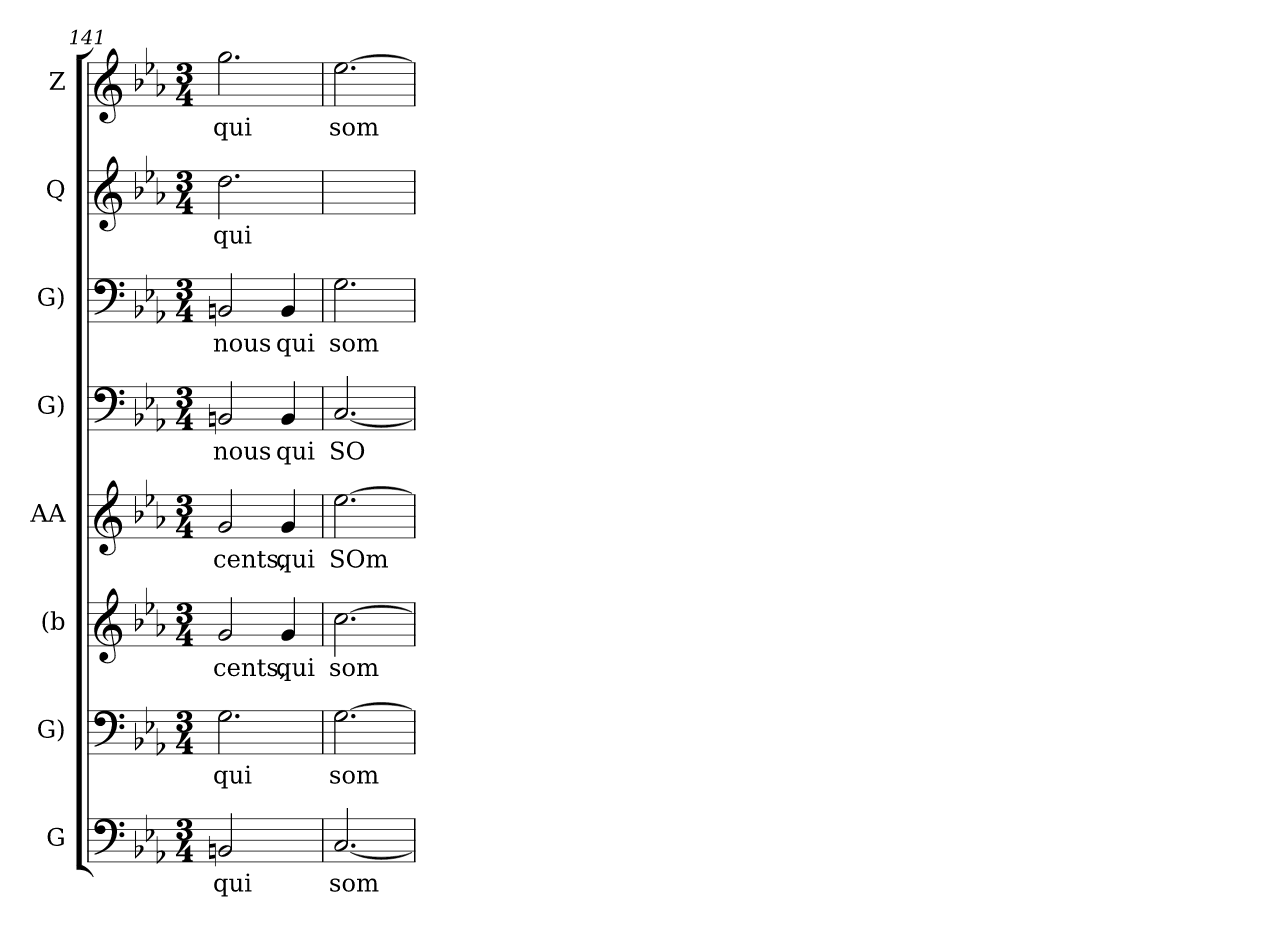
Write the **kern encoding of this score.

**kern	**text	**kern	**text	**kern	**text	**kern	**text	**kern	**text	**kern	**text	**kern	**text	**kern	**text
*part8	*part8	*part7	*part7	*part6	*part6	*part5	*part5	*part4	*part4	*part3	*part3	*part2	*part2	*part1	*part1
*staff8	*staff8	*staff7	*staff7	*staff6	*staff6	*staff5	*staff5	*staff4	*staff4	*staff3	*staff3	*staff2	*staff2	*staff1	*staff1
*I"G	*	*I"G)	*	*I"(b	*	*I"AA	*	*I"G)	*	*I"G)	*	*I"Q	*	*I"Z	*
*clefF4	*	*clefF4	*	*clefG2	*	*clefG2	*	*clefF4	*	*clefF4	*	*clefG2	*	*clefG2	*
*k[b-e-a-]	*	*k[b-e-a-]	*	*k[b-e-a-]	*	*k[b-e-a-]	*	*k[b-e-a-]	*	*k[b-e-a-]	*	*k[b-e-a-]	*	*k[b-e-a-]	*
*M3/4	*	*M3/4	*	*M3/4	*	*M3/4	*	*M3/4	*	*M3/4	*	*M3/4	*	*M3/4	*
=141	=141	=141	=141	=141	=141	=141	=141	=141	=141	=141	=141	=141	=141	=141	=141
2BBni/	qui	2.Gi\	qui	2gi/	cents,	2gi/	cents,	2BBni/	nous	2BBni/	nous	2.ddi\	qui	2.ggi\	qui
4ryy	.	.	.	4gi/	qui	4gi/	qui	4BBi/	qui	4BBi/	qui	.	.	.	.
!!LO:LB:g=z
=142	=142	=142	=142	=142	=142	=142	=142	=142	=142	=142	=142	=142	=142	=142	=142
[2.Ci/	som	[2.Gi\	som	[2.cci\	som	[2.ee-i\	SOm	[2.Ci/	SO	2.Gi\	som-	2.ryy	.	[2.ee-i\	som
=	=	=	=	=	=	=	=	=	=	=	=	=	=	=	=
*-	*-	*-	*-	*-	*-	*-	*-	*-	*-	*-	*-	*-	*-	*-	*-
